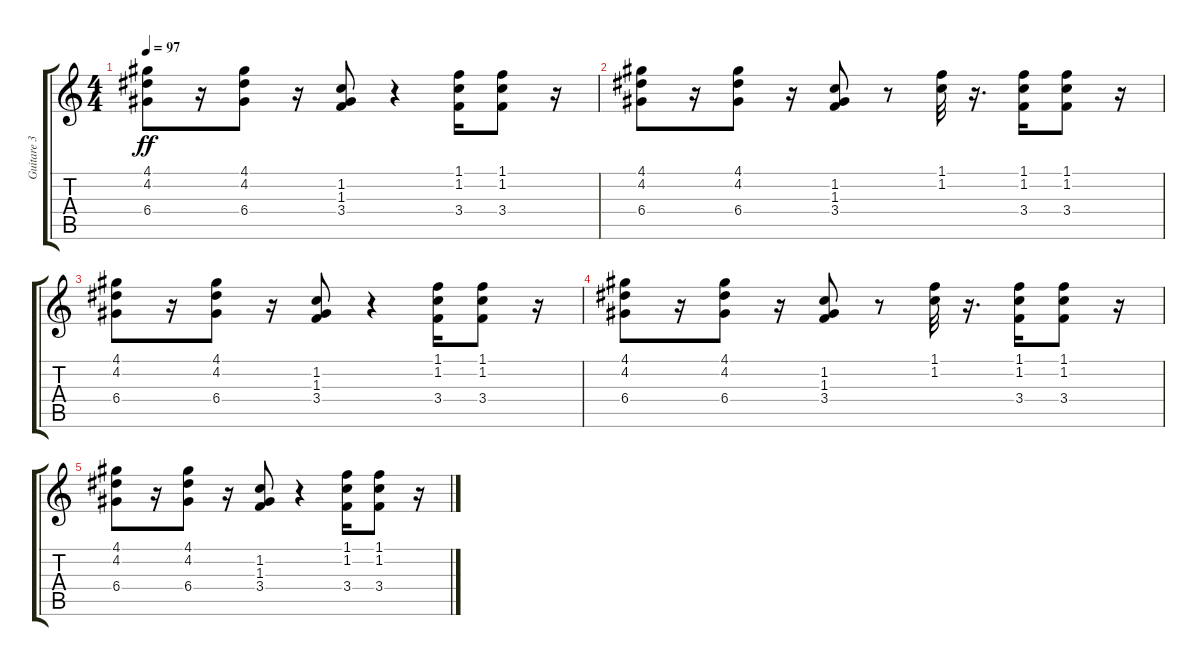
\track ("Guitare 3" "Guitare 3") {instrument acousticguitarsteel}
\staff {score tabs}
\tuning (E4 B3 G3 D3 A2 E2) {hide}
\ts (4 4)
\tempo 97
\clef g2
\ks c
(4.1 4.2 6.4).8{dy ff} r.16 (4.1 4.2 6.4).8 r.16 (1.2 1.3 3.4).8 r.4 (1.1 1.2 3.4).16 (1.1 1.2 3.4).8 r.16 |
(4.1 4.2 6.4).8 r.16 (4.1 4.2 6.4).8 r.16 (1.2 1.3 3.4).8 r.8 (1.1 1.2).32 r.16{d} (1.1 1.2 3.4).16 (1.1 1.2 3.4).8 r.16 |
(4.1 4.2 6.4).8 r.16 (4.1 4.2 6.4).8 r.16 (1.2 1.3 3.4).8 r.4 (1.1 1.2 3.4).16 (1.1 1.2 3.4).8 r.16 |
(4.1 4.2 6.4).8 r.16 (4.1 4.2 6.4).8 r.16 (1.2 1.3 3.4).8 r.8 (1.1 1.2).32 r.16{d} (1.1 1.2 3.4).16 (1.1 1.2 3.4).8 r.16 |
(4.1 4.2 6.4).8 r.16 (4.1 4.2 6.4).8 r.16 (1.2 1.3 3.4).8 r.4 (1.1 1.2 3.4).16 (1.1 1.2 3.4).8 r.16
